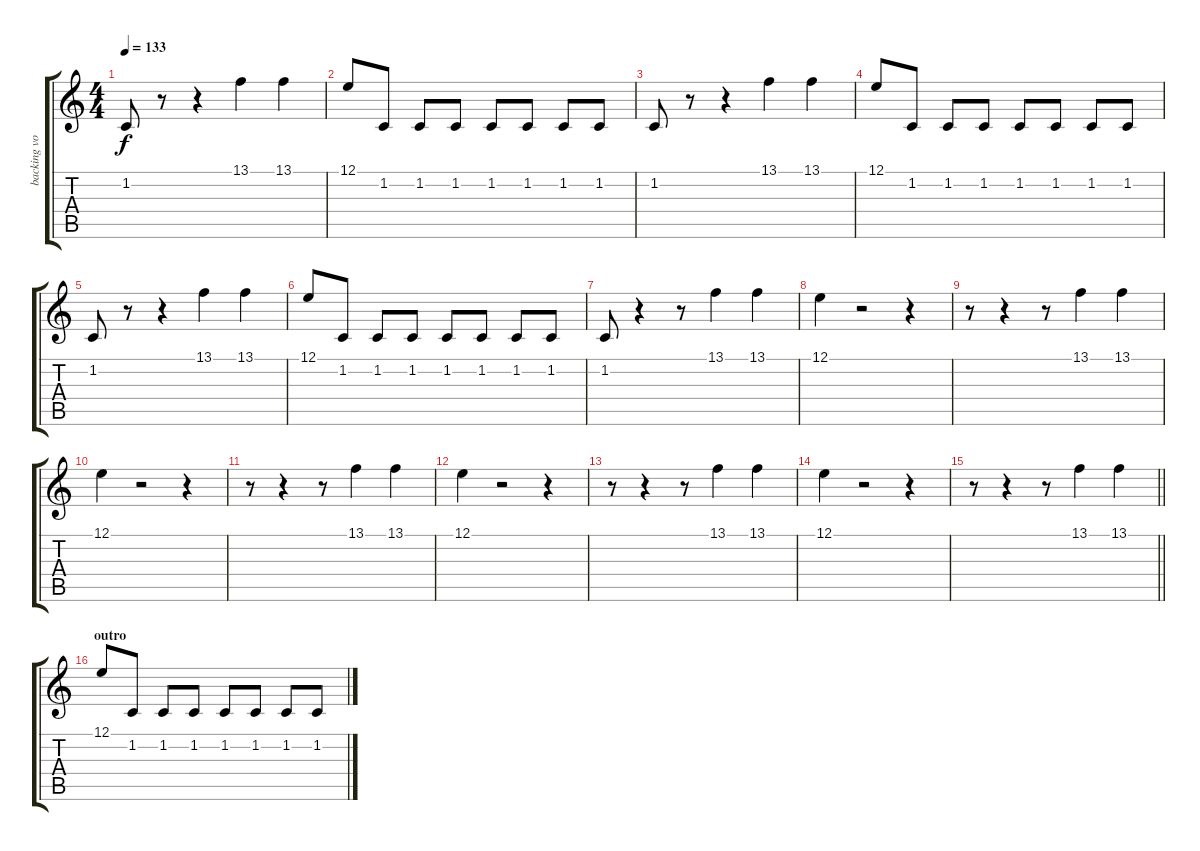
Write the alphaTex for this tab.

\track ("backing vocals " "backing vo") {instrument brasssection}
\staff {score tabs}
\tuning (E4 B3 G3 D3 A2 E2) {hide}
\ts (4 4)
\tempo 133
\clef g2
\ks c
1.2.8{dy f} r.8 r.4 13.1.4{instrument recorder} 13.1.4 |
12.1.8 1.2.8{instrument brasssection} 1.2.8 1.2.8 1.2.8 1.2.8 1.2.8 1.2.8 |
1.2.8 r.8 r.4 13.1.4{instrument recorder} 13.1.4 |
12.1.8 1.2.8{instrument brasssection} 1.2.8 1.2.8 1.2.8 1.2.8 1.2.8 1.2.8 |
1.2.8 r.8 r.4 13.1.4{instrument recorder} 13.1.4 |
12.1.8 1.2.8{instrument brasssection} 1.2.8 1.2.8 1.2.8 1.2.8 1.2.8 1.2.8 |
1.2.8 r.4 r.8 13.1.4{volume 15 instrument recorder} 13.1.4 |
12.1.4 r.2 r.4 |
r.8 r.4 r.8 13.1.4 13.1.4 |
12.1.4 r.2 r.4 |
r.8 r.4 r.8 13.1.4 13.1.4 |
12.1.4 r.2 r.4 |
r.8 r.4 r.8 13.1.4 13.1.4 |
12.1.4 r.2 r.4 |
\barLineRight lightlight
r.8 r.4 r.8 13.1.4 13.1.4 |
\section ("" "outro")
12.1.8 1.2.8{volume 15 instrument brasssection} 1.2.8 1.2.8 1.2.8 1.2.8 1.2.8 1.2.8
